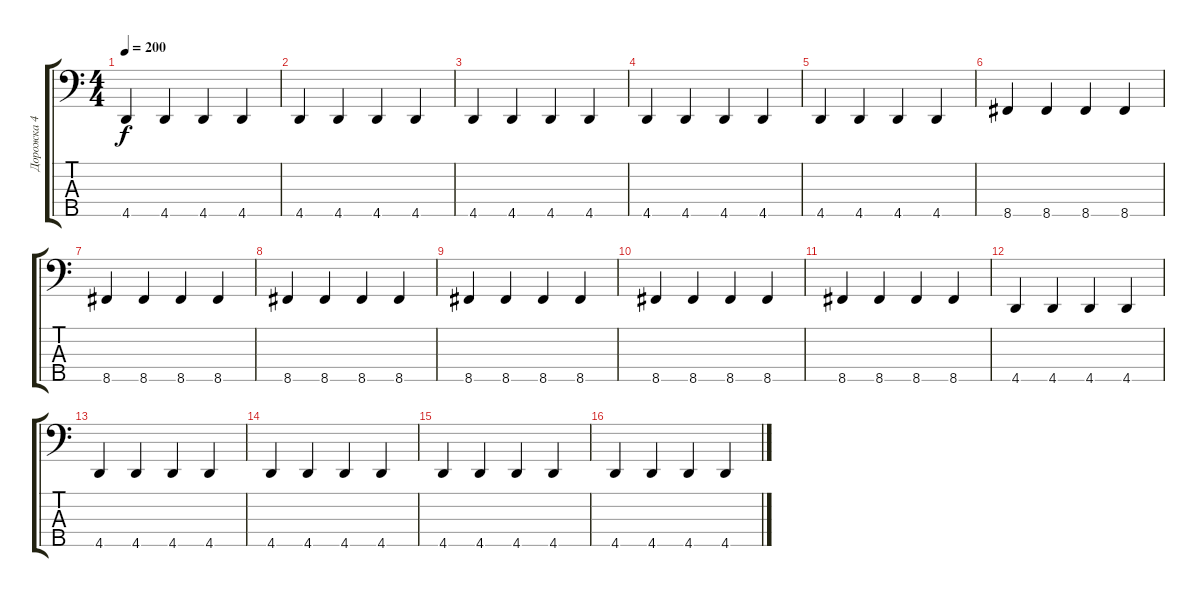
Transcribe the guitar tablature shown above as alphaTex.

\track ("Дорожка 4" "Дорожка 4") {instrument electricbasspick}
\staff {score tabs}
\tuning (G2 Eb2 Bb1 F1 Bb0) {hide}
\ts (4 4)
\tempo 200
\clef f4
\ks c
4.5.4{dy f} 4.5.4 4.5.4 4.5.4 |
4.5.4 4.5.4 4.5.4 4.5.4 |
4.5.4 4.5.4 4.5.4 4.5.4 |
4.5.4 4.5.4 4.5.4 4.5.4 |
4.5.4 4.5.4 4.5.4 4.5.4 |
8.5.4 8.5.4 8.5.4 8.5.4 |
8.5.4 8.5.4 8.5.4 8.5.4 |
8.5.4 8.5.4 8.5.4 8.5.4 |
8.5.4 8.5.4 8.5.4 8.5.4 |
8.5.4 8.5.4 8.5.4 8.5.4 |
8.5.4 8.5.4 8.5.4 8.5.4 |
4.5.4 4.5.4 4.5.4 4.5.4 |
4.5.4 4.5.4 4.5.4 4.5.4 |
4.5.4 4.5.4 4.5.4 4.5.4 |
4.5.4 4.5.4 4.5.4 4.5.4 |
4.5.4 4.5.4 4.5.4 4.5.4
